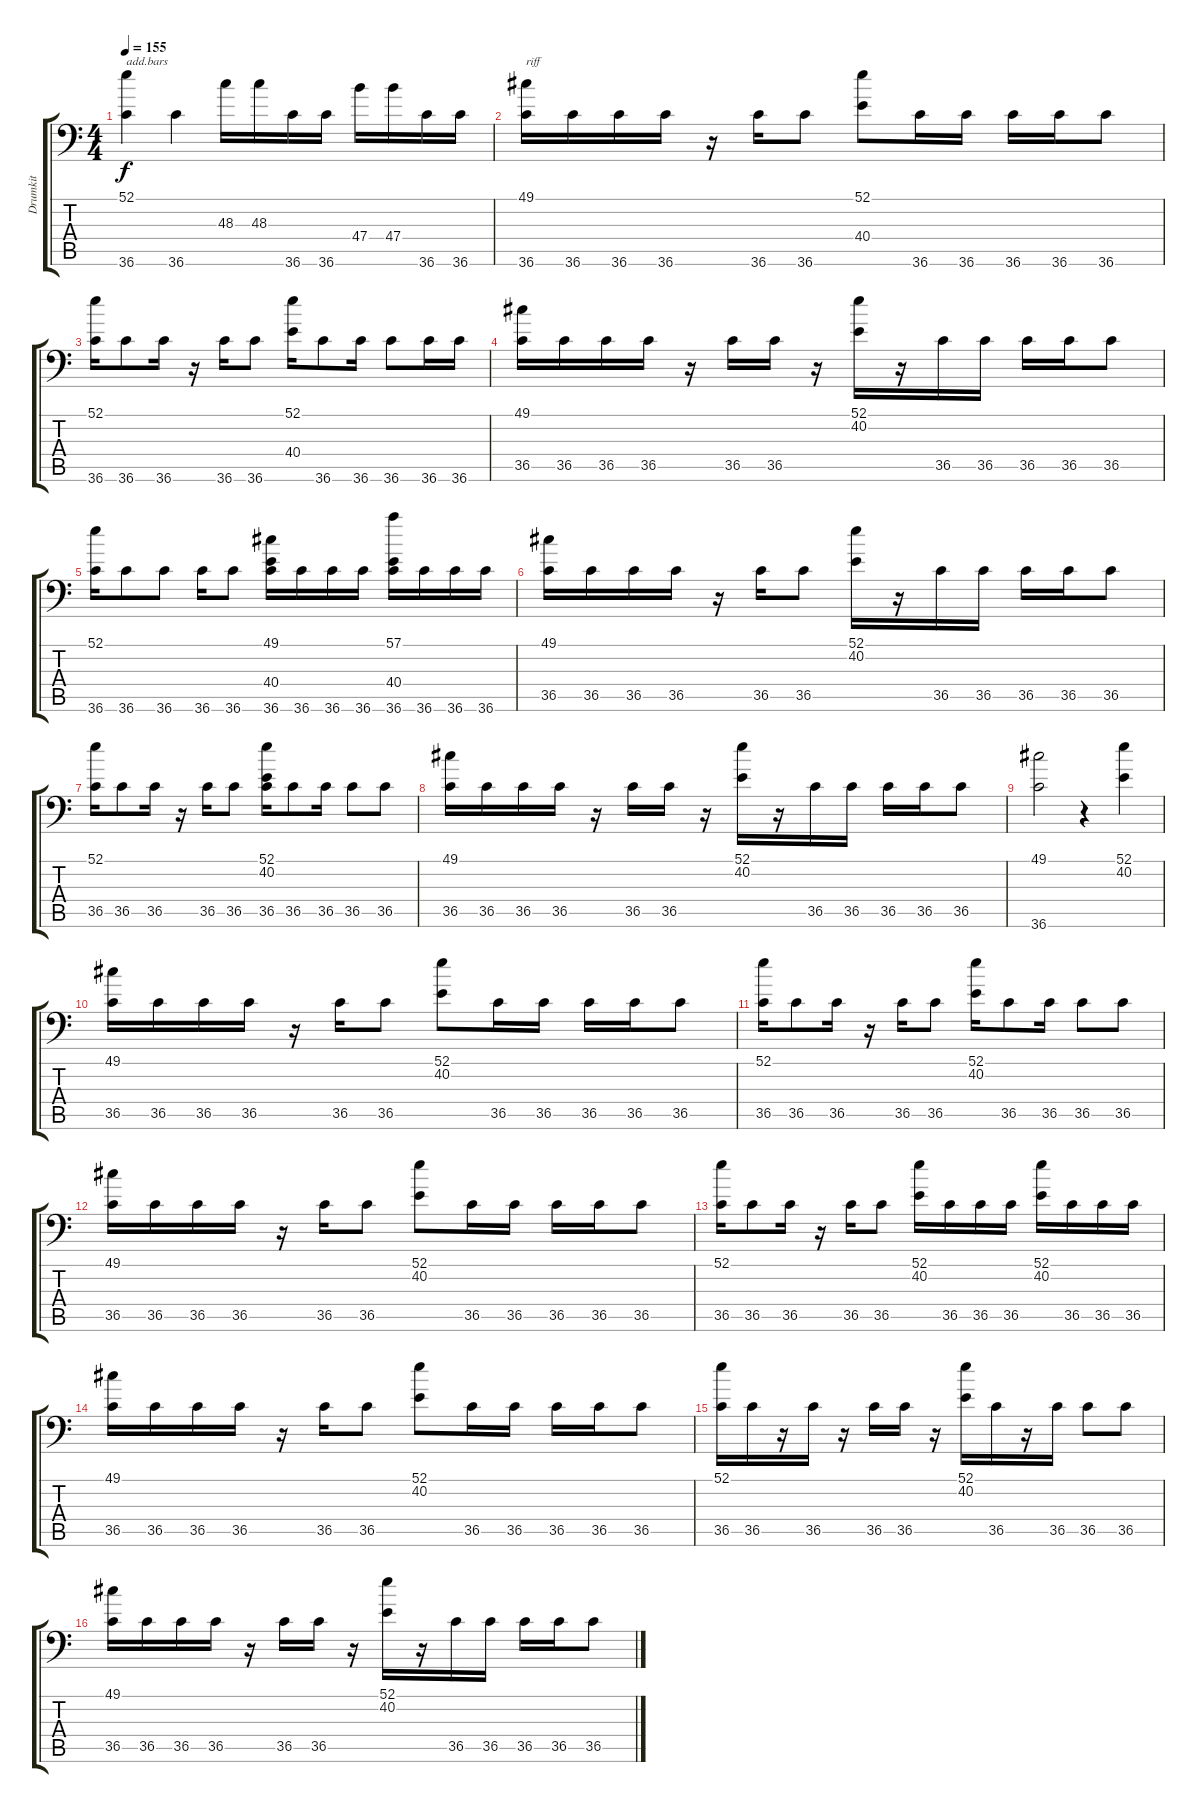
\track ("Drumkit" "Drumkit") {instrument acousticgrandpiano}
\staff {score tabs}
\tuning (C-1 C-1 C-1 C-1 C-1 C-1) {hide}
\ts (4 4)
\tempo 155
\clef f4
\ks c
(52.1 36.6).4{txt "add.bars " dy f} 36.6.4 48.3.16 48.3.16 36.6.16 36.6.16 47.4.16 47.4.16 36.6.16 36.6.16 |
(49.1 36.6).16{txt "riff"} 36.6.16 36.6.16 36.6.16 r.16 36.6.16 36.6.8 (52.1 40.4).8 36.6.16 36.6.16 36.6.16 36.6.16 36.6.8 |
(52.1 36.6).16 36.6.8 36.6.16 r.16 36.6.16 36.6.8 (52.1 40.4).16 36.6.8 36.6.16 36.6.8 36.6.16 36.6.16 |
(49.1 36.5).16 36.5.16 36.5.16 36.5.16 r.16 36.5.16 36.5.16 r.16 (52.1 40.2).16 r.16 36.5.16 36.5.16 36.5.16 36.5.16 36.5.8 |
(52.1 36.6).16 36.6.8 36.6.8 36.6.16 36.6.8 (49.1 40.4 36.6).16 36.6.16 36.6.16 36.6.16 (57.1 40.4 36.6).16 36.6.16 36.6.16 36.6.16 |
(49.1 36.5).16 36.5.16 36.5.16 36.5.16 r.16 36.5.16 36.5.8 (52.1 40.2).16 r.16 36.5.16 36.5.16 36.5.16 36.5.16 36.5.8 |
(52.1 36.5).16 36.5.8 36.5.16 r.16 36.5.16 36.5.8 (52.1 40.2 36.5).16 36.5.8 36.5.16 36.5.8 36.5.8 |
(49.1 36.5).16 36.5.16 36.5.16 36.5.16 r.16 36.5.16 36.5.16 r.16 (52.1 40.2).16 r.16 36.5.16 36.5.16 36.5.16 36.5.16 36.5.8 |
(49.1 36.6).2 r.4 (52.1 40.2).4 |
(49.1 36.5).16 36.5.16 36.5.16 36.5.16 r.16 36.5.16 36.5.8 (52.1 40.2).8 36.5.16 36.5.16 36.5.16 36.5.16 36.5.8 |
(52.1 36.5).16 36.5.8 36.5.16 r.16 36.5.16 36.5.8 (52.1 40.2).16 36.5.8 36.5.16 36.5.8 36.5.8 |
(49.1 36.5).16 36.5.16 36.5.16 36.5.16 r.16 36.5.16 36.5.8 (52.1 40.2).8 36.5.16 36.5.16 36.5.16 36.5.16 36.5.8 |
(52.1 36.5).16 36.5.8 36.5.16 r.16 36.5.16 36.5.8 (52.1 40.2).16 36.5.16 36.5.16 36.5.16 (52.1 40.2).16 36.5.16 36.5.16 36.5.16 |
(49.1 36.5).16 36.5.16 36.5.16 36.5.16 r.16 36.5.16 36.5.8 (52.1 40.2).8 36.5.16 36.5.16 36.5.16 36.5.16 36.5.8 |
(52.1 36.5).16 36.5.16 r.16 36.5.16 r.16 36.5.16 36.5.16 r.16 (52.1 40.2).16 36.5.16 r.16 36.5.16 36.5.8 36.5.8 |
(49.1 36.5).16 36.5.16 36.5.16 36.5.16 r.16 36.5.16 36.5.16 r.16 (52.1 40.2).16 r.16 36.5.16 36.5.16 36.5.16 36.5.16 36.5.8
